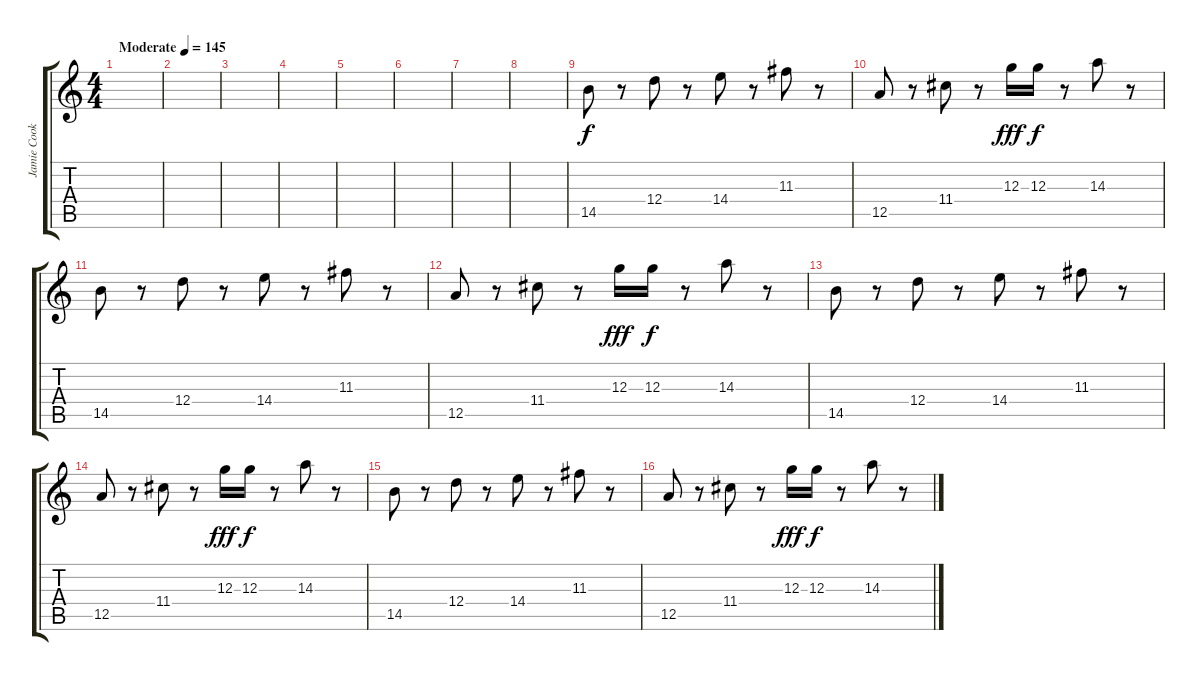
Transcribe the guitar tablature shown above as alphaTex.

\track ("Jamie Cook" "Jamie Cook") {instrument overdrivenguitar}
\staff {score tabs}
\tuning (E4 B3 G3 D3 A2 E2) {hide}
\ts (4 4)
\tempo (145 "Moderate")
\clef g2
\ks c
|
|
|
|
|
|
|
|
14.5.8 r.8 12.4.8 r.8 14.4.8 r.8 11.3.8 r.8 |
12.5.8 r.8 11.4.8 r.8 12.3.16{dy fff} 12.3.16{dy f} r.8 14.3.8 r.8 |
14.5.8 r.8 12.4.8 r.8 14.4.8 r.8 11.3.8 r.8 |
12.5.8 r.8 11.4.8 r.8 12.3.16{dy fff} 12.3.16{dy f} r.8 14.3.8 r.8 |
14.5.8 r.8 12.4.8 r.8 14.4.8 r.8 11.3.8 r.8 |
12.5.8 r.8 11.4.8 r.8 12.3.16{dy fff} 12.3.16{dy f} r.8 14.3.8 r.8 |
14.5.8 r.8 12.4.8 r.8 14.4.8 r.8 11.3.8 r.8 |
12.5.8 r.8 11.4.8 r.8 12.3.16{dy fff} 12.3.16{dy f} r.8 14.3.8 r.8
